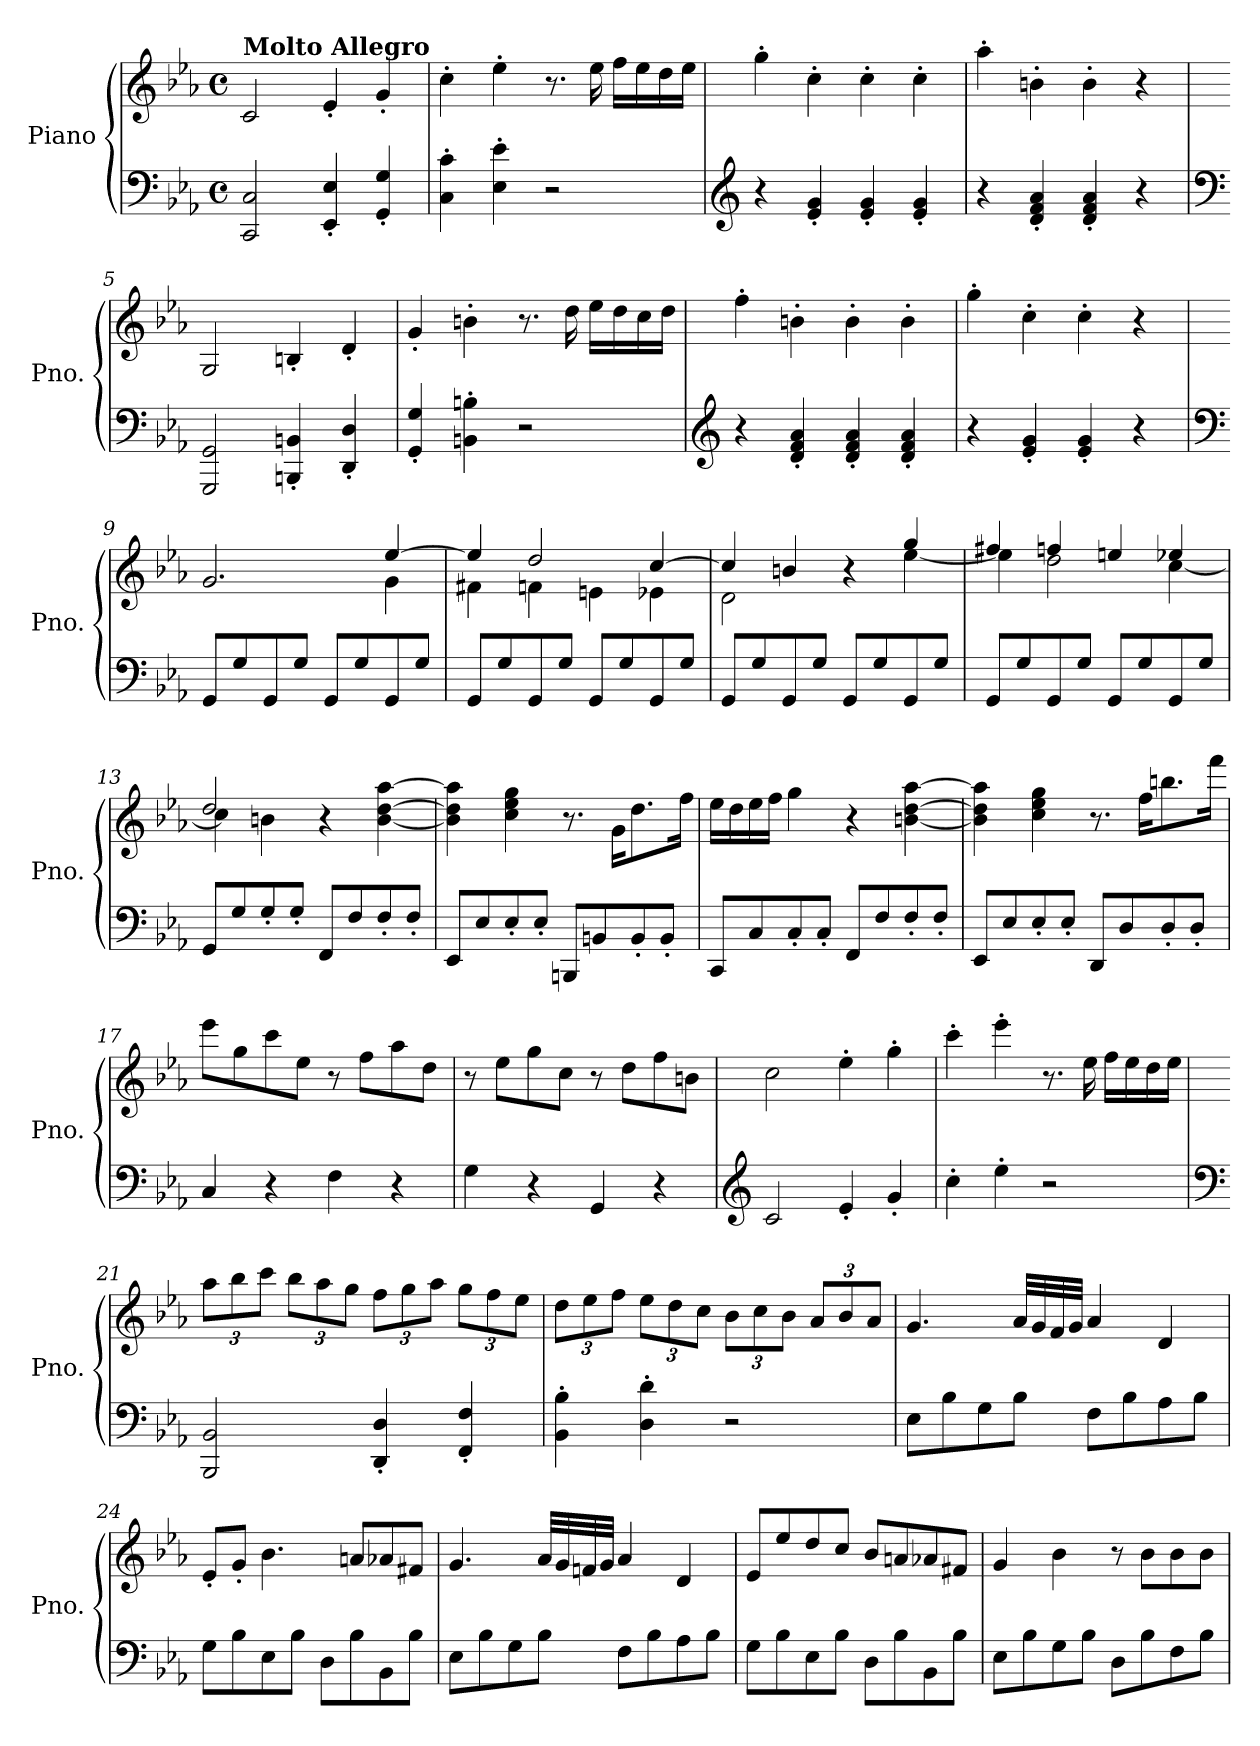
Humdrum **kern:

**kern	**kern
*part1	*part1
*staff2	*staff1
*I"Piano	*
*I'Pno.	*
*clefF4	*clefG2
*k[b-e-a-]	*k[b-e-a-]
*M4/4	*M4/4
*met(c)	*met(c)
=1	=1
!	!LO:TX:a:B:t=Molto Allegro
2CC/ 2C/	2c/
4EE-/' 4E-/'	4e-'/
4GG/' 4G/'	4g'/
=2	=2
4C\' 4c\'	4cc'\
4E-\' 4e-\'	4ee-'\
2r	8.r
.	16ee-\
.	16ff\LL
.	16ee-\
.	16dd\
.	16ee-\JJ
=3	=3
*clefG2	*
4r	4gg'\
4e-/' 4g/'	4cc'\
4e-/' 4g/'	4cc'\
4e-/' 4g/'	4cc'\
=4	=4
4r	4aa-'\
4d/' 4f/' 4a-/'	4bn'\
4d/' 4f/' 4a-/'	4b'\
4r	4r
=5	=5
*clefF4	*
2GGG/ 2GG/	2G/
4BBBn/' 4BBn/'	4Bn'/
4DD/' 4D/'	4d'/
=6	=6
4GG/' 4G/'	4g'/
4BBn\' 4Bn\'	4bn'\
2r	8.r
.	16dd\
.	16ee-\LL
.	16dd\
.	16cc\
.	16dd\JJ
!!LO:LB:g=z
=7	=7
*clefG2	*
4r	4ff'\
4d/' 4f/' 4a-/'	4bn'\
4d/' 4f/' 4a-/'	4b'\
4d/' 4f/' 4a-/'	4b'\
=8	=8
4r	4gg'\
4e-/' 4g/'	4cc'\
4e-/' 4g/'	4cc'\
4r	4r
=9	=9
*clefF4	*
*	*^
8GG/L	2.g/	2.ryy
8G/	.	.
8GG/	.	.
8G/J	.	.
8GG/L	.	.
8G/	.	.
8GG/	[4ee-/	4g\
8G/J	.	.
=10	=10	=10
8GG/L	4ee-/]	4f#X\
8G/	.	.
8GG/	2dd/	4fn\
8G/J	.	.
8GG/L	.	4en\
8G/	.	.
8GG/	[4cc/	4e-X\
8G/J	.	.
=11	=11	=11
8GG/L	4cc/]	2d\
8G/	.	.
8GG/	4bn/	.
8G/J	.	.
8GG/L	4r	4ryy
8G/	.	.
8GG/	4gg/	[4ee-\
8G/J	.	.
!!LO:LB:g=z	!!
=12	=12	=12
8GG/L	4ff#X/	4ee-\]
8G/	.	.
8GG/	4ffn/	2dd\
8G/J	.	.
8GG/L	4een/	.
8G/	.	.
8GG/	4ee-X/	[4cc\
8G/J	.	.
=13	=13	=13
8GG/L	2dd/	4cc\]
8G/	.	.
8G'/	.	4bn\
8G'/J	.	.
8FF/L	4r	2ryy
8F/	.	.
8F'/	[4b\ [>4dd\ [>4aa-\	.
8F'/J	.	.
*	*v	*v
=14	=14
8EE-/L	4b\] 4dd\] 4aa-\]
8E-/	.
8E-'/	4cc\ 4ee-\ 4gg\
8E-'/J	.
8BBBn/L	8.r
8BBn/	.
.	16g\KL
8BB'/	8.dd\
8BB'/J	.
.	16ff\Jk
=15	=15
8CC/L	16ee-\LL
.	16dd\
8C/	16ee-\
.	16ff\JJ
8C'/	4gg\
8C'/J	.
8FF/L	4r
8F/	.
8F'/	[4bn\ [4dd\ [4aa-\
8F'/J	.
!!LO:LB:g=z
=16	=16
8EE-/L	4b\] 4dd\] 4aa-\]
8E-/	.
8E-'/	4cc\ 4ee-\ 4gg\
8E-'/J	.
8DD/L	8.r
8D/	.
.	16ff\KL
8D'/	8.bbn\
8D'/J	.
.	16fff\Jk
=17	=17
4C/	8eee-\L
.	8gg\
4r	8ccc\
.	8ee-\J
4F\	8r
.	8ff\L
4r	8aa-\
.	8dd\J
=18	=18
4G\	8r
.	8ee-\L
4r	8gg\
.	8cc\J
4GG/	8r
.	8dd\L
4r	8ff\
.	8bn\J
=19	=19
*clefG2	*
2c/	2cc\
4e-'/	4ee-'\
4g'/	4gg'\
=20	=20
4cc'\	4ccc'\
4ee-'\	4eee-'\
2r	8.r
.	16ee-\
.	16ff\LL
.	16ee-\
.	16dd\
.	16ee-\JJ
!!LO:LB:g=z
=21	=21
*clefF4	*
*	*Xbrackettup
2BBB-/ 2BB-/	12aa-\L
.	12bb-\
.	12ccc\J
.	12bb-\L
.	12aa-\
.	12gg\J
4DD/' 4D/'	12ff\L
.	12gg\
.	12aa-\J
4FF/' 4F/'	12gg\L
.	12ff\
.	12ee-\J
=22	=22
4BB-\' 4B-\'	12dd\L
.	12ee-\
.	12ff\J
4D\' 4d\'	12ee-\L
.	12dd\
.	12cc\J
2r	12b-\L
.	12cc\
.	12b-\J
.	12a-/L
.	12b-/
.	12a-/J
=23	=23
8E-\L	4.g/
8B-\	.
8G\	.
8B-\J	32a-/LLL
.	32g/
.	32f/
.	32g/JJJ
8F\L	4a-/
8B-\	.
8A-\	4d/
8B-\J	.
=24	=24
8G\L	8e-'/L
8B-\	8g'/J
8E-\	4.b-\
8B-\J	.
8D\L	.
8B-\	8an/L
8BB-\	8a-X/
8B-\J	8f#X/J
!!LO:LB:g=z
=25	=25
8E-\L	4.g/
8B-\	.
8G\	.
8B-\J	32a-/LLL
.	32g/
.	32fn/
.	32g/JJJ
8F\L	4a-/
8B-\	.
8A-\	4d/
8B-\J	.
=26	=26
8G\L	8e-/L
8B-\	8ee-/
8E-\	8dd/
8B-\J	8cc/J
8D\L	8b-/L
8B-\	8an/
8BB-\	8a-X/
8B-\J	8f#X/J
=27	=27
8E-\L	4g/
8B-\	.
8G\	4b-\
8B-\J	.
8D\L	8r
8B-\	8b-\L
8F\	8b-\
8B-\J	8b-\J
=	=
*-	*-
